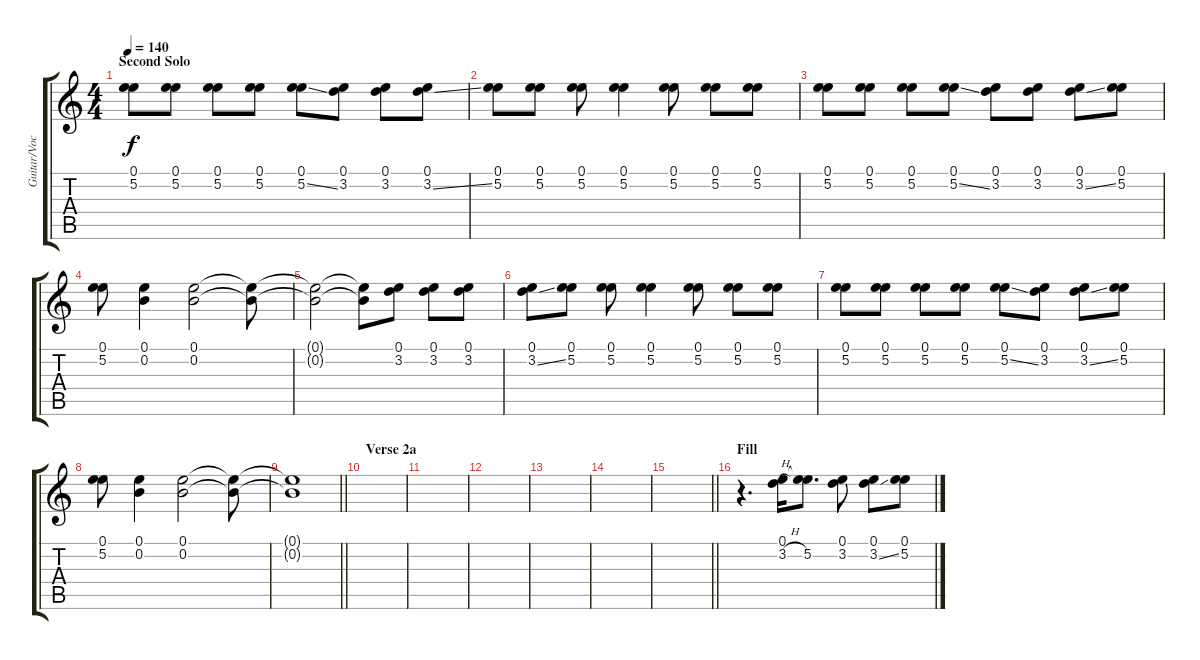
\track ("Guitar/Vocals - Dexter Holland" "Guitar/Voc") {instrument electricguitarjazz}
\staff {score tabs}
\tuning (E4 B3 G3 D3 A2 E2) {hide}
\ts (4 4)
\section ("" "Second Solo")
\tempo 140
\clef g2
\ks c
(0.1 5.2).8{dy f volume 4} (0.1 5.2).8{volume 6} (0.1 5.2).8{volume 8} (0.1 5.2).8{volume 10} (0.1 5.2{ss}).8{volume 12} (0.1 3.2).8{volume 13} (0.1 3.2).8 (0.1 3.2{ss}).8 |
(0.1 5.2).8 (0.1 5.2).8 (0.1 5.2).8 (0.1 5.2).4 (0.1 5.2).8 (0.1 5.2).8 (0.1 5.2).8 |
(0.1 5.2).8 (0.1 5.2).8 (0.1 5.2).8 (0.1 5.2{ss}).8 (0.1 3.2).8 (0.1 3.2).8 (0.1 3.2{ss}).8 (0.1 5.2).8 |
(0.1 5.2).8 (0.1 0.2).4 (0.1 0.2).2 (0.1{t} 0.2{t}).8 |
(0.1{t} 0.2{t}).2 (0.1{t} 0.2{t}).8 (0.1 3.2).8 (0.1 3.2).8 (0.1 3.2).8 |
(0.1 3.2{ss}).8 (0.1 5.2).8 (0.1 5.2).8 (0.1 5.2).4 (0.1 5.2).8 (0.1 5.2).8 (0.1 5.2).8 |
(0.1 5.2).8 (0.1 5.2).8 (0.1 5.2).8 (0.1 5.2).8 (0.1 5.2{ss}).8 (0.1 3.2).8 (0.1 3.2{ss}).8 (0.1 5.2).8 |
(0.1 5.2).8 (0.1 0.2).4 (0.1 0.2).2 (0.1{t} 0.2{t}).8 |
\barLineRight lightlight
(0.1{t} 0.2{t}).1 |
\section ("" "Verse 2a")
|
|
|
|
|
\barLineRight lightlight
|
\section ("" "Fill")
r.4{d} (0.1 3.2{h}).16 (0.1{t} 5.2).8{d} (0.1 3.2).8 (0.1 3.2{ss}).8 (0.1 5.2).8
